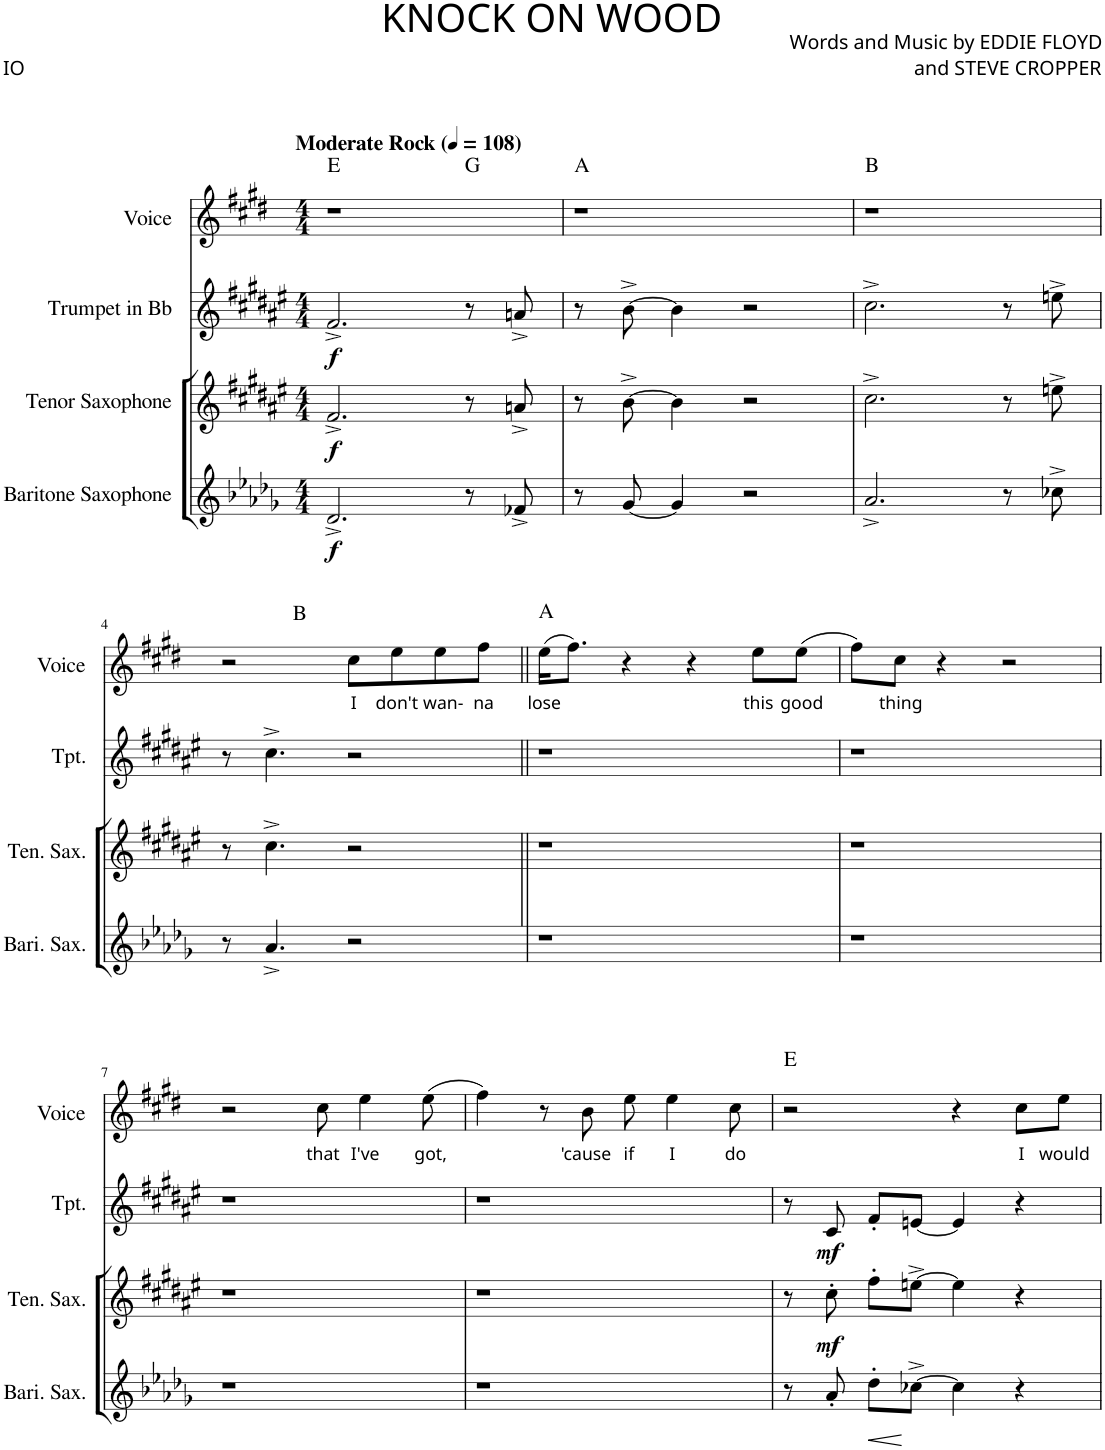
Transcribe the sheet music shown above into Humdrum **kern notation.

**kern	**dynam	**kern	**dynam	**kern	**dynam	**kern	**text	**harte
*part4	*part4	*part3	*part3	*part2	*part2	*part1	*part1	*part1
*staff4	*staff4	*staff3	*staff3	*staff2	*staff2	*staff1	*staff1	*
*I"Baritone Saxophone	*	*I"Tenor Saxophone	*	*I"Trumpet in Bb	*	*I"Voice	*	*
*I'Bari. Sax.	*	*I'Ten. Sax.	*	*I'Tpt.	*	*I'Voice	*	*
*clefG2	*	*clefG2	*	*clefG2	*	*clefG2	*	*
*Trd12c21	*	*Trd8c14	*	*Trd1c2	*	*	*	*
*k[b-e-a-d-g-]	*	*k[f#c#g#d#a#e#]	*	*k[f#c#g#d#a#e#]	*	*k[f#c#g#d#]	*	*
*D-:	*	*F#:	*	*F#:	*	*E:	*	*
*M4/4	*	*M4/4	*	*M4/4	*	*M4/4	*	*
*MM108	*	*MM108	*	*MM108	*	*MM108	*	*
=1	=1	=1	=1	=1	=1	=1	=1	=1
!	!	!	!	!	!	!LO:TX:a:B:t=Moderate Rock	!	!
!	!LO:DY:b	!	!LO:DY:b	!	!LO:DY:b	!	!	!
*	*	*	*	*	*	*^	*	*
2.d-^/	f	2.f#^/	f	2.f#^/	f	1r	2.ryy	.	E:maj
8r	.	8r	.	8r	.	.	4ryy	.	G:maj
8f-X^/	.	8an^/	.	8an^/	.	.	.	.	.
*	*	*	*	*	*	*v	*v	*	*
=2	=2	=2	=2	=2	=2	=2	=2	=2
8r	.	8r	.	8r	.	1r	.	A:maj
[8g-/	.	[8b^\	.	[8b^\	.	.	.	.
4g-/]	.	4b\]	.	4b\]	.	.	.	.
2r	.	2r	.	2r	.	.	.	.
=3	=3	=3	=3	=3	=3	=3	=3	=3
2.a-^/	.	2.cc#^\	.	2.cc#^\	.	1r	.	B:maj
8r	.	8r	.	8r	.	.	.	.
8cc-X^\	.	8een^\	.	8een^\	.	.	.	.
!!LO:LB:g=z
=4	=4	=4	=4	=4	=4	=4	=4	=4
*	*	*	*	*	*	*^	*	*
8r	.	8r	.	8r	.	2r	4ryy	.	.
4.a-^/	.	4.cc#^\	.	4.cc#^\	.	.	.	.	.
.	.	.	.	.	.	.	2.ryy	.	B:maj
!	!	!	!	!	!	!	!	!LO:LY:b	!
2r	.	2r	.	2r	.	8cc#\L	.	I	.
!	!	!	!	!	!	!	!	!LO:LY:b	!
.	.	.	.	.	.	8ee\	.	don't	.
!	!	!	!	!	!	!	!	!LO:LY:b	!
.	.	.	.	.	.	8ee\	.	wan-	.
!	!	!	!	!	!	!	!	!LO:LY:b	!
.	.	.	.	.	.	8ff#\J	.	na	.
=5||	=5||	=5||	=5||	=5||	=5||	=5||	=5||	=5||	=5||
!	!	!	!	!	!	!	!	!LO:LY:b	!
*	*	*	*	*	*	*v	*v	*	*
1r	.	1r	.	1r	.	(16ee\KL	lose	A:maj
.	.	.	.	.	.	8.ff#\J)	.	.
.	.	.	.	.	.	4r	.	.
.	.	.	.	.	.	4r	.	.
!	!	!	!	!	!	!	!LO:LY:b	!
.	.	.	.	.	.	8ee\L	this	.
!	!	!	!	!	!	!	!LO:LY:b	!
.	.	.	.	.	.	(8ee\J	good	.
=6	=6	=6	=6	=6	=6	=6	=6	=6
1r	.	1r	.	1r	.	8ff#\L)	.	.
!	!	!	!	!	!	!	!LO:LY:b	!
.	.	.	.	.	.	8cc#\J	thing	.
.	.	.	.	.	.	4r	.	.
.	.	.	.	.	.	2r	.	.
!!LO:LB:g=z
=7	=7	=7	=7	=7	=7	=7	=7	=7
1r	.	1r	.	1r	.	2r	.	.
!	!	!	!	!	!	!	!LO:LY:b	!
.	.	.	.	.	.	8cc#\	that	.
!	!	!	!	!	!	!	!LO:LY:b	!
.	.	.	.	.	.	4ee\	I've	.
!	!	!	!	!	!	!	!LO:LY:b	!
.	.	.	.	.	.	(8ee\	got,	.
=8	=8	=8	=8	=8	=8	=8	=8	=8
1r	.	1r	.	1r	.	4ff#\)	.	.
.	.	.	.	.	.	8r	.	.
!	!	!	!	!	!	!	!LO:LY:b	!
.	.	.	.	.	.	8b\	'cause	.
!	!	!	!	!	!	!	!LO:LY:b	!
.	.	.	.	.	.	8ee\	if	.
!	!	!	!	!	!	!	!LO:LY:b	!
.	.	.	.	.	.	4ee\	I	.
!	!	!	!	!	!	!	!LO:LY:b	!
.	.	.	.	.	.	8cc#\	do	.
=9	=9	=9	=9	=9	=9	=9	=9	=9
8r	.	8r	.	8r	.	2r	.	E:maj
!	!	!	!LO:DY:b	!	!LO:DY:b	!	!	!
8a-'/	.	8cc#'\	mf	8c#/	mf	.	.	.
!	!LO:HP:b	!	!	!	!	!	!	!
8dd-'\L	<	8ff#'\L	.	8f#'/L	.	.	.	.
[8cc-X^\J	[	[8een^\J	.	[8en/J	.	.	.	.
4cc-\]	.	4ee\]	.	4e/]	.	4r	.	.
!	!	!	!	!	!	!	!LO:LY:b	!
4r	.	4r	.	4r	.	8cc#\L	I	.
!	!	!	!	!	!	!	!LO:LY:b	!
.	.	.	.	.	.	8ee\J	would	.
=	=	=	=	=	=	=	=	=
*-	*-	*-	*-	*-	*-	*-	*-	*-
